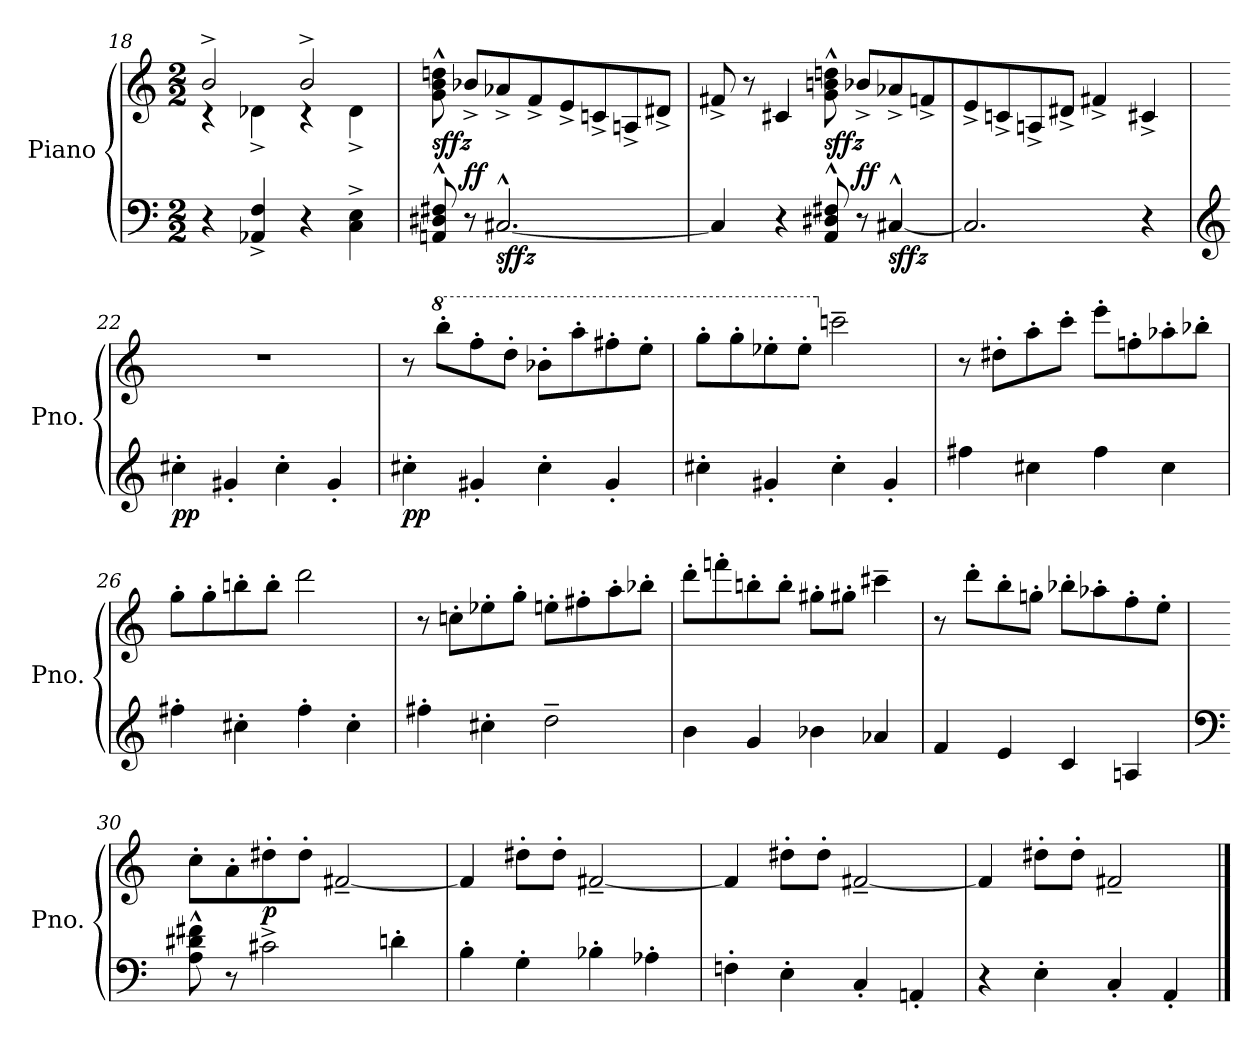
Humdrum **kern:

**kern	**kern	**dynam
*part1	*part1	*part1
*staff2	*staff1	*staff1/2
*I"Piano	*	*
*I'Pno.	*	*
*clefF4	*clefG2	*
*k[]	*k[]	*
*M2/2	*M2/2	*
=18	=18	=18
*	*^	*
4r	2b^/	4r	.
4AA-X/^ 4F/^	.	4d-X^\	.
4r	2b^/	4r	.
4C\^ 4E\^	.	4d-^\	.
!!LO:LB:g=z
=19	=19	=19	=19
!	!	!	!LO:DY:b
*	*v	*v	*
8AAn/^^ 8D#X/^^ 8F#X/^^	8g\^^ 8b\^^ 8ddn\^^	sffz
!	!	!LO:DY:b
8r	8b-X^/L	ff
!	!	!LO:DY:b=2
[2.C#X^^/	8a-X^/	sffz
.	8f^/	.
.	8e^/	.
.	8cni^/	.
.	8An^/	.
.	8d#X^/J	.
=20	=20	=20
4C#/]	8f#X^/	.
.	8r	.
4r	4c#X/	.
!	!	!LO:DY:b
8AA/^^ 8D#X/^^ 8F#X/^^	8g\^^ 8bn\^^ 8ddn\^^	sffz
!	!	!LO:DY:b
8r	8b-X^/L	ff
!	!	!LO:DY:b=2
[4C#X^^/	8a-X^/	sffz
.	8fn^/	.
=21	=21	=21
2.C#/]	8e^/	.
.	8cn^/	.
.	8An^/	.
.	8d#X^/J	.
.	4f#X^/	.
4r	4c#X^/	.
=22	=22	=22
*clefG2	*	*
!	!	!LO:DY:b=2
4cc#X'\	1r	pp
4g#X'/	.	.
4cc#'\	.	.
4g#'/	.	.
!!LO:PB:g=z
=23	=23	=23
!	!	!LO:DY:b=2
4cc#X'\	8r	pp
*	*8va	*
.	8bbb'\L	.
4g#X'/	8fff'\	.
.	8ddd'\J	.
4cc#'\	8bb-X'\L	.
.	8aaa'\	.
4g#'/	8fff#X'\	.
.	8eee'\J	.
=24	=24	=24
4cc#X'\	8ggg'\L	.
.	8ggg'\	.
4g#X'/	8eee-X'\	.
.	8eee-'\J	.
*	*X8va	*
4cc#'\	2cccn~\	.
4g#'/	.	.
=25	=25	=25
4ff#X\	8r	.
.	8dd#X'\L	.
4cc#X\	8aa'\	.
.	8ccc'\J	.
4ff#\	8eee'\L	.
.	8ffn'\	.
4cc#\	8aa-X'\	.
.	8bb-X'\J	.
=26	=26	=26
4ff#X'\	8gg'\L	.
.	8gg'\	.
4cc#X'\	8bbn'\	.
.	8bb'\J	.
4ff#'\	2ddd\	.
4cc#'\	.	.
!!LO:LB:g=z
=27	=27	=27
4ff#X'\	8r	.
.	8ccn'\L	.
4cc#X'\	8ee-X'\	.
.	8gg'\J	.
2dd~\	8een'\L	.
.	8ff#X'\	.
.	8aa'\	.
.	8bb-X'\J	.
=28	=28	=28
4b\	8ddd'\L	.
.	8fffn'\	.
4g/	8bbn'\	.
.	8bb'\J	.
4b-X\	8gg#X'\L	.
.	8gg#X'\J	.
4a-X/	4ccc#X~\	.
=29	=29	=29
4f/	8r	.
.	8ddd'\L	.
4e/	8bb'\	.
.	8ggn'\J	.
4c/	8bb-X'\L	.
.	8aa-X'\	.
4An/	8ff'\	.
.	8ee'\J	.
=30	=30	=30
*clefF4	*	*
8A\^^ 8d#X\^^ 8f#X\^^	8cc'\L	.
8r	8a'\	.
!	!	!LO:DY:b
2c#X^\	8dd#X'\	p
.	8dd#'\J	.
.	[2f#X~/	.
4dn'\	.	.
!!LO:LB:g=z
=31	=31	=31
4B'\	4f#/]	.
4G'\	8dd#X'\L	.
.	8dd#'\J	.
4B-X'\	[2f#X~/	.
4A-X'\	.	.
=32	=32	=32
4Fn'\	4f#/]	.
4E'\	8dd#X'\L	.
.	8dd#'\J	.
4C'/	[2f#X~/	.
4AAn'/	.	.
=33	=33	=33
4r	4f#/]	.
4E'\	8dd#X'\L	.
.	8dd#'\J	.
4C'/	2f#X~/	.
4AA'/	.	.
==	==	==
*-	*-	*-
